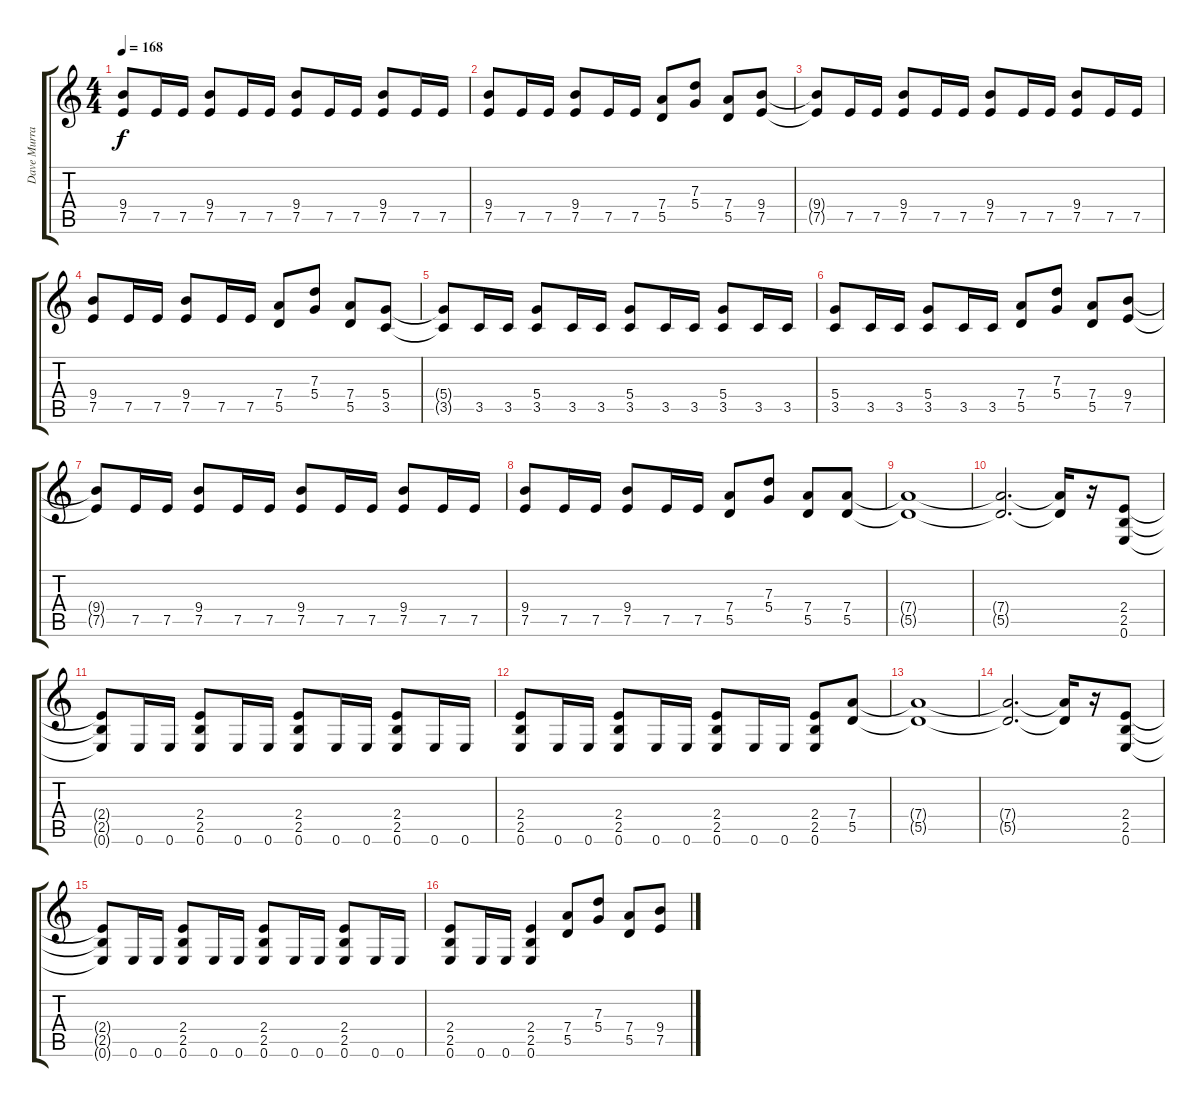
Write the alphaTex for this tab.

\track ("Dave Murray" "Dave Murra") {instrument overdrivenguitar}
\staff {score tabs}
\tuning (E4 B3 G3 D3 A2 E2) {hide}
\ts (4 4)
\tempo 168
\clef g2
\ks c
(9.4{t} 7.5{t}).8{dy f} 7.5.16 7.5.16 (9.4 7.5).8 7.5.16 7.5.16 (9.4 7.5).8 7.5.16 7.5.16 (9.4 7.5).8 7.5.16 7.5.16 |
(9.4 7.5).8 7.5.16 7.5.16 (9.4 7.5).8 7.5.16 7.5.16 (7.4 5.5).8 (7.3 5.4).8 (7.4 5.5).8 (9.4 7.5).8 |
(9.4{t} 7.5{t}).8 7.5.16 7.5.16 (9.4 7.5).8 7.5.16 7.5.16 (9.4 7.5).8 7.5.16 7.5.16 (9.4 7.5).8 7.5.16 7.5.16 |
(9.4 7.5).8 7.5.16 7.5.16 (9.4 7.5).8 7.5.16 7.5.16 (7.4 5.5).8 (7.3 5.4).8 (7.4 5.5).8 (5.4 3.5).8 |
(5.4{t} 3.5{t}).8 3.5.16 3.5.16 (5.4 3.5).8 3.5.16 3.5.16 (5.4 3.5).8 3.5.16 3.5.16 (5.4 3.5).8 3.5.16 3.5.16 |
(5.4 3.5).8 3.5.16 3.5.16 (5.4 3.5).8 3.5.16 3.5.16 (7.4 5.5).8 (7.3 5.4).8 (7.4 5.5).8 (9.4 7.5).8 |
(9.4{t} 7.5{t}).8 7.5.16 7.5.16 (9.4 7.5).8 7.5.16 7.5.16 (9.4 7.5).8 7.5.16 7.5.16 (9.4 7.5).8 7.5.16 7.5.16 |
(9.4 7.5).8 7.5.16 7.5.16 (9.4 7.5).8 7.5.16 7.5.16 (7.4 5.5).8 (7.3 5.4).8 (7.4 5.5).8 (7.4 5.5).8 |
(7.4{t} 5.5{t}).1 |
(7.4{t} 5.5{t}).2{d} (7.4{t} 5.5{t}).16 r.16 (2.4 2.5 0.6).8 |
(2.4{t} 2.5{t} 0.6{t}).8 0.6.16 0.6.16 (2.4 2.5 0.6).8 0.6.16 0.6.16 (2.4 2.5 0.6).8 0.6.16 0.6.16 (2.4 2.5 0.6).8 0.6.16 0.6.16 |
(2.4 2.5 0.6).8 0.6.16 0.6.16 (2.4 2.5 0.6).8 0.6.16 0.6.16 (2.4 2.5 0.6).8 0.6.16 0.6.16 (2.4 2.5 0.6).8 (7.4 5.5).8 |
(7.4{t} 5.5{t}).1 |
(7.4{t} 5.5{t}).2{d} (7.4{t} 5.5{t}).16 r.16 (2.4 2.5 0.6).8 |
(2.4{t} 2.5{t} 0.6{t}).8 0.6.16 0.6.16 (2.4 2.5 0.6).8 0.6.16 0.6.16 (2.4 2.5 0.6).8 0.6.16 0.6.16 (2.4 2.5 0.6).8 0.6.16 0.6.16 |
(2.4 2.5 0.6).8 0.6.16 0.6.16 (2.4 2.5 0.6).4 (7.4 5.5).8 (7.3 5.4).8 (7.4 5.5).8 (9.4 7.5).8
